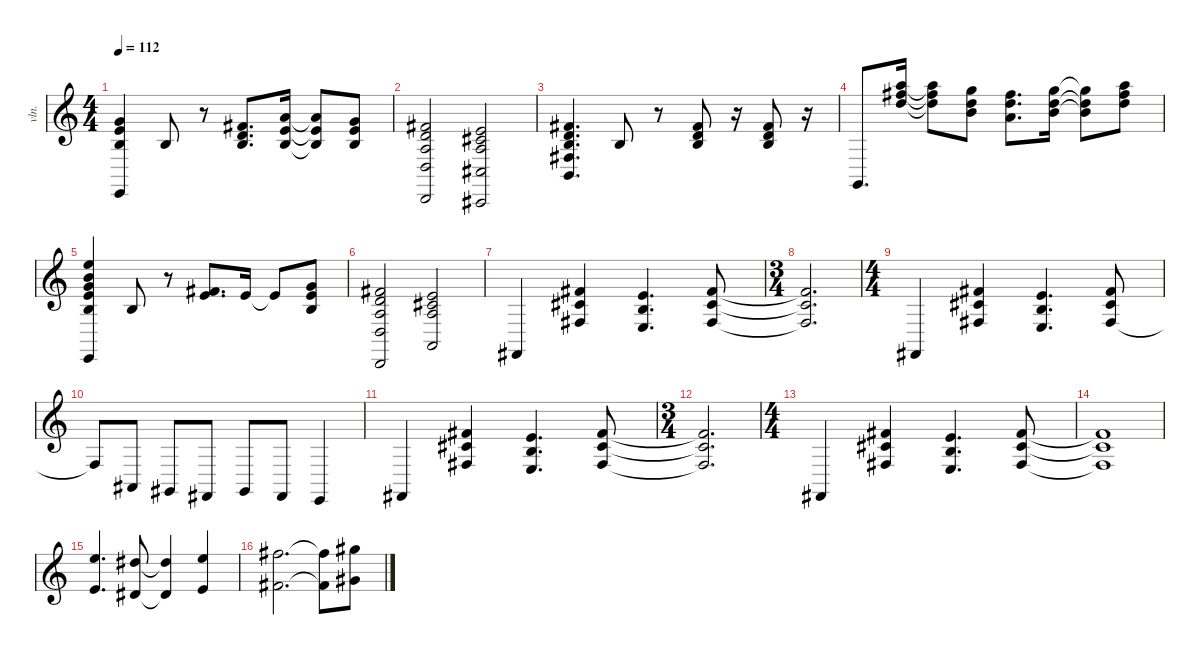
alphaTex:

\defaultSystemsLayout 4
\hideDynamics
\bracketExtendMode nobrackets
\otherSystemsTrackNameOrientation horizontal
\track ("Jordan Rudess" "vln.") {instrument stringensemble1}
\staff {score}
\tuning (E4 B3 G3 D3 A2 E2 B1)
\ts (4 4)
\tempo 112
\clef g2
\ks c
(3.1 5.2 4.3 5.7).4{dy f beam Up} 4.3.8{beam Up} r.8{beam Up} (2.1{acc #} 3.2 4.3).8{d beam Up} (5.1 5.2 4.3).16{beam Up} (5.1{t} 5.2{t} 4.3{t}).8{beam Up} (3.1 5.2 4.3).8{beam Up} |
(7.2{acc #} 7.3 7.4 5.5 3.7).2{beam Up} (5.2 6.3{acc #} 7.4 4.5{acc #} 2.7{acc #}).2{beam Up} |
(2.1{acc #} 3.2 4.3 4.4{acc #} 2.5).4{d beam Up} 4.3.8{beam Up} r.8{beam Up} (2.1{acc #} 3.2 4.3).8{beam Up} r.16{beam Up} (2.1{acc #} 3.2 4.3).8{beam Up} r.16{beam Up} |
8.7.8{d beam Up} (17.1 19.2{acc #} 19.3).16{beam Up} (17.1{t} 19.2{t acc #} 19.3{t}).8{beam Down} (15.1 15.2 16.3).8{beam Down} (14.1{acc #} 15.2 14.3).8{d beam Down} (15.1 15.2 16.3).16{beam Down} (15.1{t} 15.2{t} 16.3{t}).8{beam Down} (17.1 19.2{acc #} 19.3).8{beam Down} |
(12.1 12.2 12.3 14.4 14.5 0.6).4{beam Up} 14.5.8{beam Up} r.8{beam Up} (2.1{acc #} 5.2).8{d beam Up} 5.2.16{beam Up} 5.2{t}.8{beam Up} (3.1 5.2 4.3).8{beam Up} |
(7.2{acc #} 7.3 7.4 5.5 3.7).2{beam Up} (5.2 6.3{acc #} 7.4 0.5).2{beam Up} |
7.7{acc #}.4{beam Up} (11.3{acc #} 11.4{acc #} 9.5{acc #}).4{beam Up} (9.3 9.4 7.5).4{d beam Up} (11.3{acc #} 11.4{acc #} 9.5{acc #}).8{beam Up} |
\ts (3 4)
\beaming (8 2 2 2)
(11.3{t acc #} 11.4{t acc #} 9.5{t acc #}).2{d beam Up} |
\ts (4 4)
\beaming (8 2 2 2 2)
7.7{acc #}.4{beam Up} (11.3{acc #} 11.4{acc #} 9.5{acc #}).4{beam Up} (9.3 9.4 7.5).4{d beam Up} (11.3{acc #} 11.4{acc #} 9.5{acc #}).8{beam Up} |
9.5{t acc #}.8{beam Up} 6.6{acc #}.8{beam Up} 4.6{acc #}.8{beam Up} 2.6{acc #}.8{beam Up} 4.6{acc #}.8{beam Up} 2.6{acc #}.8{beam Up} 0.6.4{beam Up} |
7.7{acc #}.4{beam Up} (11.3{acc #} 11.4{acc #} 9.5{acc #}).4{beam Up} (9.3 9.4 7.5).4{d beam Up} (11.3{acc #} 11.4{acc #} 9.5{acc #}).8{beam Up} |
\ts (3 4)
\beaming (8 2 2 2)
(11.3{t acc #} 11.4{t acc #} 9.5{t acc #}).2{d beam Up} |
\ts (4 4)
\beaming (8 2 2 2 2)
7.7{acc #}.4{beam Up} (11.3{acc #} 11.4{acc #} 9.5{acc #}).4{beam Up} (9.3 9.4 7.5).4{d beam Up} (11.3{acc #} 11.4{acc #} 9.5{acc #}).8{beam Up} |
(11.3{t acc #} 11.4{t acc #} 9.5{t acc #}).1{beam Up} |
(21.3 19.5).4{d instrument stringensemble1 beam Up} (20.3{acc #} 18.5{acc #}).8{beam Up} (20.3{t acc #} 18.5{t acc #}).4{beam Up} (21.3 19.5).4{beam Up} |
(23.3{acc #} 21.5{acc #}).2{d beam Down} (23.3{t acc #} 21.5{t acc #}).8{beam Down} (25.3{acc #} 23.5{acc #}).8{beam Down}
